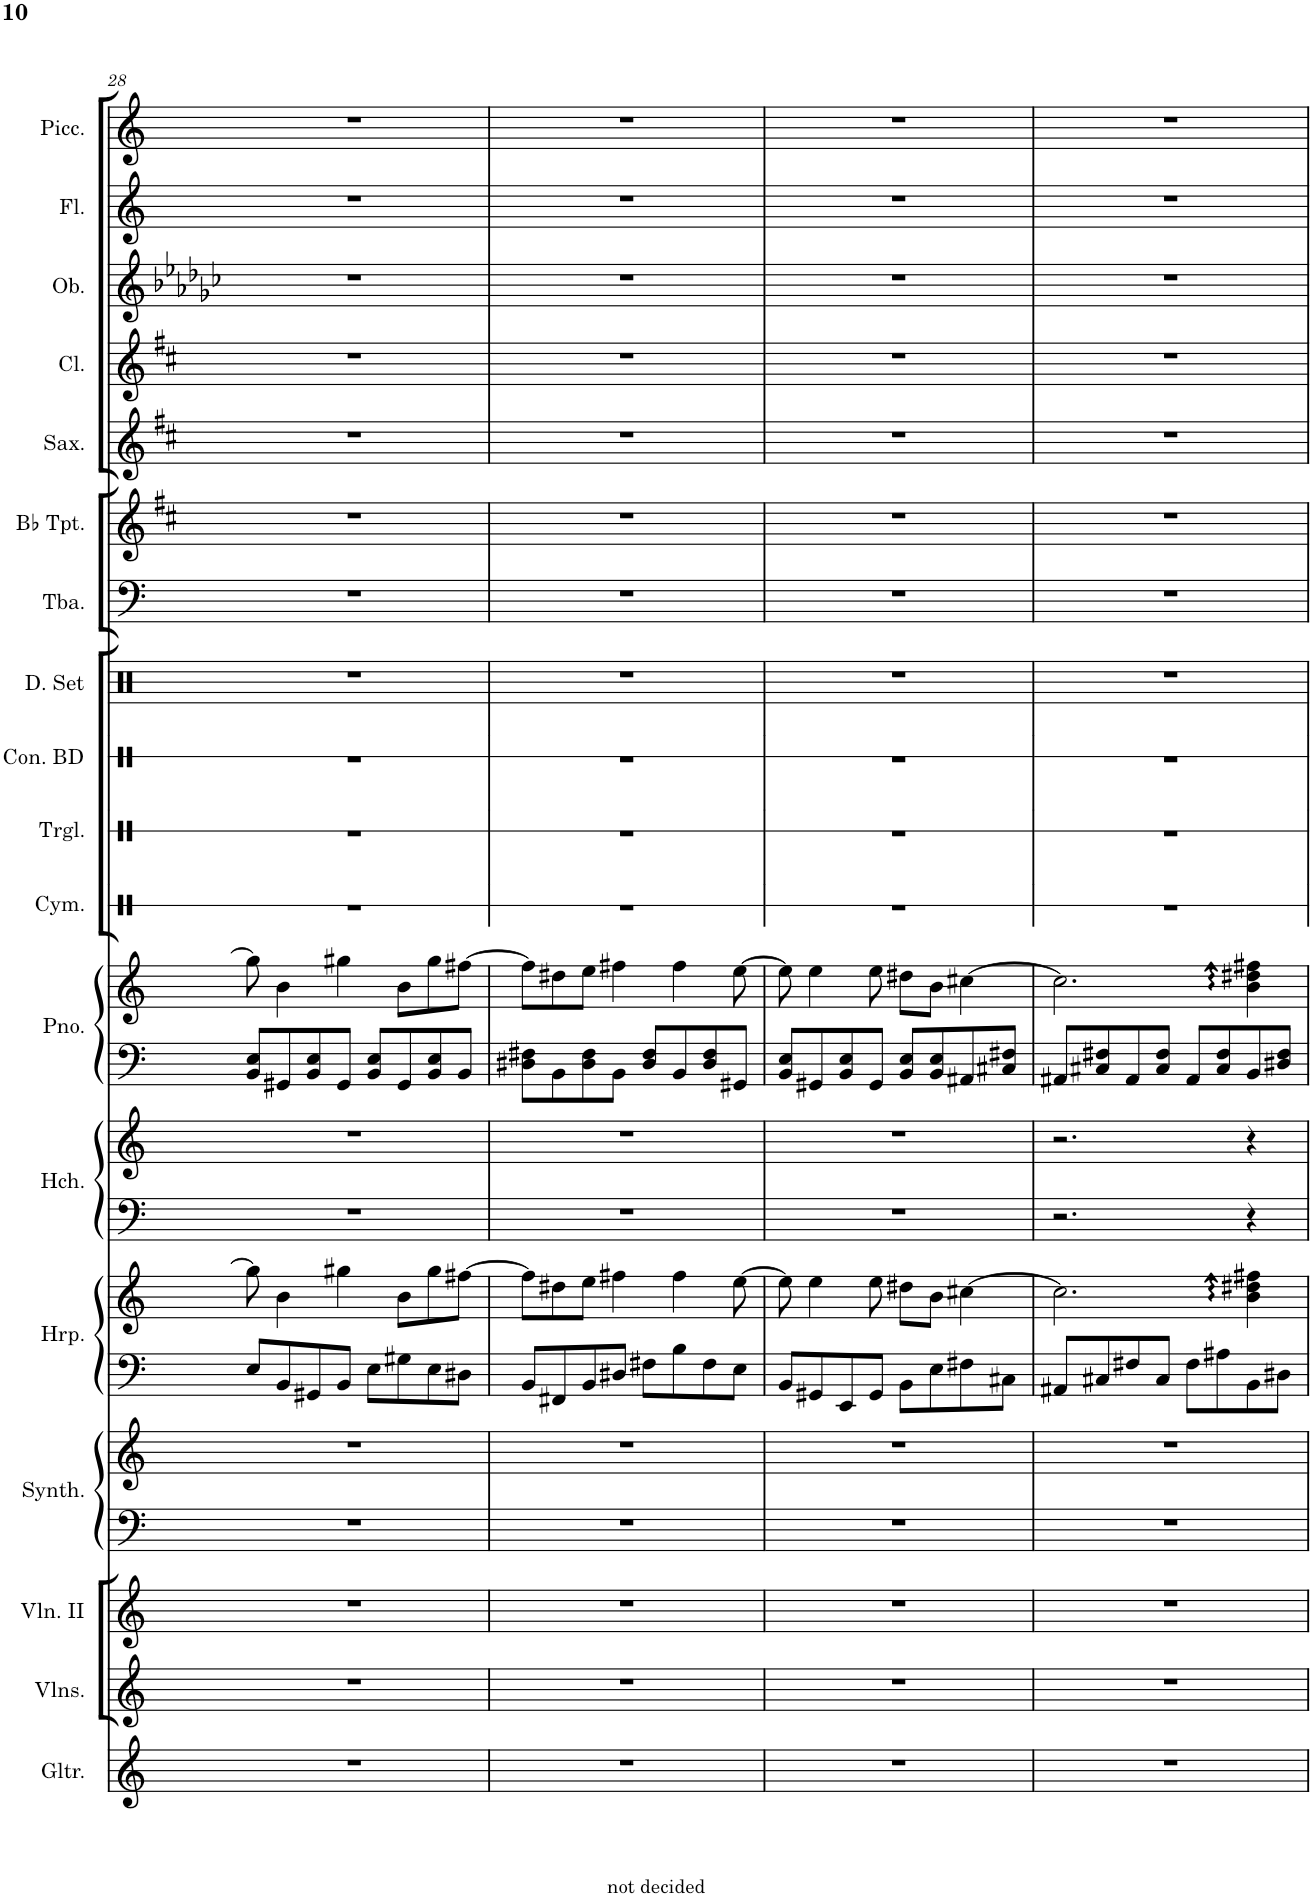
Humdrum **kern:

**kern	**kern	**kern	**kern	**kern	**kern	**kern	**kern	**kern	**kern	**kern	**kern	**kern	**kern	**kern	**kern	**kern	**kern	**kern	**kern
*part16	*part15	*part14	*part13	*part13	*part12	*part12	*part11	*part11	*part10	*part10	*part9	*part8	*part7	*part6	*part5	*part4	*part3	*part2	*part1
*staff20	*staff19	*staff18	*staff17	*staff16	*staff15	*staff14	*staff13	*staff12	*staff11	*staff10	*staff9	*staff8	*staff7	*staff6	*staff5	*staff4	*staff3	*staff2	*staff1
*I"Glitter	*I"Violins	*I"Violins II	*I"Saw Synthesizer	*	*I"Harp	*	*I"Harpsichord	*	*I"Grand Piano	*	*I"Concert Bass Drum	*I"Drumset	*I"Tuba	*I"Trumpets in Bb	*I"Saxophone	*I"Clarinet	*I"Oboe	*I"Flutes	*I"Piccolo
*I'Gltr.	*I'Vlns.	*I'Vln. II	*I'Synth.	*	*I'Hrp.	*	*I'Hch.	*	*I'Pno.	*	*I'Con. BD	*I'D. Set	*I'Tba.	*	*I'Sax.	*I'Cl.	*I'Ob.	*I'Fl.	*I'Picc.
!!LO:PB:g=z
*clefG2	*clefG2	*clefG2	*clefF4	*clefG2	*clefF4	*clefG2	*clefF4	*clefG2	*clefF4	*clefG2	*clefX	*clefX	*clefF4	*clefG2	*clefG2	*clefG2	*clefG2	*clefG2	*clefG2
*	*	*	*	*	*	*	*	*	*	*	*	*	*	*Trd1c2	*Trd8c14	*Trd1c2	*	*	*Trd-7c-12
*k[]	*k[]	*k[]	*k[]	*k[]	*k[]	*k[]	*k[]	*k[]	*k[]	*k[]	*k[]	*k[]	*k[]	*k[f#c#]	*k[f#c#]	*k[f#c#]	*k[b-e-a-d-g-c-]	*k[]	*k[]
*M4/4	*M4/4	*M4/4	*M4/4	*M4/4	*M4/4	*M4/4	*M4/4	*M4/4	*M4/4	*M4/4	*M4/4	*M4/4	*M4/4	*M4/4	*M4/4	*M4/4	*M4/4	*M4/4	*M4/4
=28	=28	=28	=28	=28	=28	=28	=28	=28	=28	=28	=28	=28	=28	=28	=28	=28	=28	=28	=28
1r	1r	1r	1r	1r	8E/L	8gg#\]	1r	1r	8BB/ 8E/L	8gg#\]	1r	1r	1r	1r	1r	1r	1r	1r	1r
.	.	.	.	.	8BB/	4b\	.	.	8GG#X/	4b\	.	.	.	.	.	.	.	.	.
.	.	.	.	.	8GG#X/	.	.	.	8BB/ 8E/	.	.	.	.	.	.	.	.	.	.
.	.	.	.	.	8BB/J	4gg#X\	.	.	8GG#/J	4gg#X\	.	.	.	.	.	.	.	.	.
.	.	.	.	.	8E\L	.	.	.	8BB/ 8E/L	.	.	.	.	.	.	.	.	.	.
.	.	.	.	.	8G#X\	8b\L	.	.	8GG#/	8b\L	.	.	.	.	.	.	.	.	.
.	.	.	.	.	8E\	8gg#\	.	.	8BB/ 8E/	8gg#\	.	.	.	.	.	.	.	.	.
.	.	.	.	.	8D#X\J	[8ff#X\J	.	.	8BB/J	[8ff#X\J	.	.	.	.	.	.	.	.	.
=29	=29	=29	=29	=29	=29	=29	=29	=29	=29	=29	=29	=29	=29	=29	=29	=29	=29	=29	=29
1r	1r	1r	1r	1r	8BB/L	8ff#\L]	1r	1r	8D#X\ 8F#X\L	8ff#\L]	1r	1r	1r	1r	1r	1r	1r	1r	1r
.	.	.	.	.	8FF#X/	8dd#X\	.	.	8BB\	8dd#X\	.	.	.	.	.	.	.	.	.
.	.	.	.	.	8BB/	8ee\J	.	.	8D#\ 8F#\	8ee\J	.	.	.	.	.	.	.	.	.
.	.	.	.	.	8D#X/J	4ff#X\	.	.	8BB\J	4ff#X\	.	.	.	.	.	.	.	.	.
.	.	.	.	.	8F#X\L	.	.	.	8D#/ 8F#/L	.	.	.	.	.	.	.	.	.	.
.	.	.	.	.	8B\	4ff#\	.	.	8BB/	4ff#\	.	.	.	.	.	.	.	.	.
.	.	.	.	.	8F#\	.	.	.	8D#/ 8F#/	.	.	.	.	.	.	.	.	.	.
.	.	.	.	.	8E\J	[8ee\	.	.	8GG#X/J	[8ee\	.	.	.	.	.	.	.	.	.
=30	=30	=30	=30	=30	=30	=30	=30	=30	=30	=30	=30	=30	=30	=30	=30	=30	=30	=30	=30
1r	1r	1r	1r	1r	8BB/L	8ee\]	1r	1r	8BB/ 8E/L	8ee\]	1r	1r	1r	1r	1r	1r	1r	1r	1r
.	.	.	.	.	8GG#X/	4ee\	.	.	8GG#X/	4ee\	.	.	.	.	.	.	.	.	.
.	.	.	.	.	8EE/	.	.	.	8BB/ 8E/	.	.	.	.	.	.	.	.	.	.
.	.	.	.	.	8GG#/J	8ee\	.	.	8GG#/J	8ee\	.	.	.	.	.	.	.	.	.
.	.	.	.	.	8BB\L	8dd#X\L	.	.	8BB/ 8E/L	8dd#X\L	.	.	.	.	.	.	.	.	.
.	.	.	.	.	8E\	8b\J	.	.	8BB/ 8E/	8b\J	.	.	.	.	.	.	.	.	.
.	.	.	.	.	8F#X\	[4cc#X\	.	.	8AA#X/	[4cc#X\	.	.	.	.	.	.	.	.	.
.	.	.	.	.	8C#X\J	.	.	.	8C#X/ 8F#X/J	.	.	.	.	.	.	.	.	.	.
=31	=31	=31	=31	=31	=31	=31	=31	=31	=31	=31	=31	=31	=31	=31	=31	=31	=31	=31	=31
1r	1r	1r	1r	1r	8AA#X/L	2.cc#\]	2.r	2.r	8AA#X/L	2.cc#\]	1r	1r	1r	1r	1r	1r	1r	1r	1r
.	.	.	.	.	8C#X/	.	.	.	8C#X/ 8F#X/	.	.	.	.	.	.	.	.	.	.
.	.	.	.	.	8F#X/	.	.	.	8AA#/	.	.	.	.	.	.	.	.	.	.
.	.	.	.	.	8C#/J	.	.	.	8C#/ 8F#/J	.	.	.	.	.	.	.	.	.	.
.	.	.	.	.	8F#\L	.	.	.	8AA#/L	.	.	.	.	.	.	.	.	.	.
.	.	.	.	.	8A#X\	.	.	.	8C#/ 8F#/	.	.	.	.	.	.	.	.	.	.
.	.	.	.	.	8BB\	4b\ 4dd#X\ 4ff#X\	4r	4r	8BB/	4b\ 4dd#X\ 4ff#X\	.	.	.	.	.	.	.	.	.
.	.	.	.	.	8D#X\J	.	.	.	8D#X/ 8F#/J	.	.	.	.	.	.	.	.	.	.
=	=	=	=	=	=	=	=	=	=	=	=	=	=	=	=	=	=	=	=
*-	*-	*-	*-	*-	*-	*-	*-	*-	*-	*-	*-	*-	*-	*-	*-	*-	*-	*-	*-
